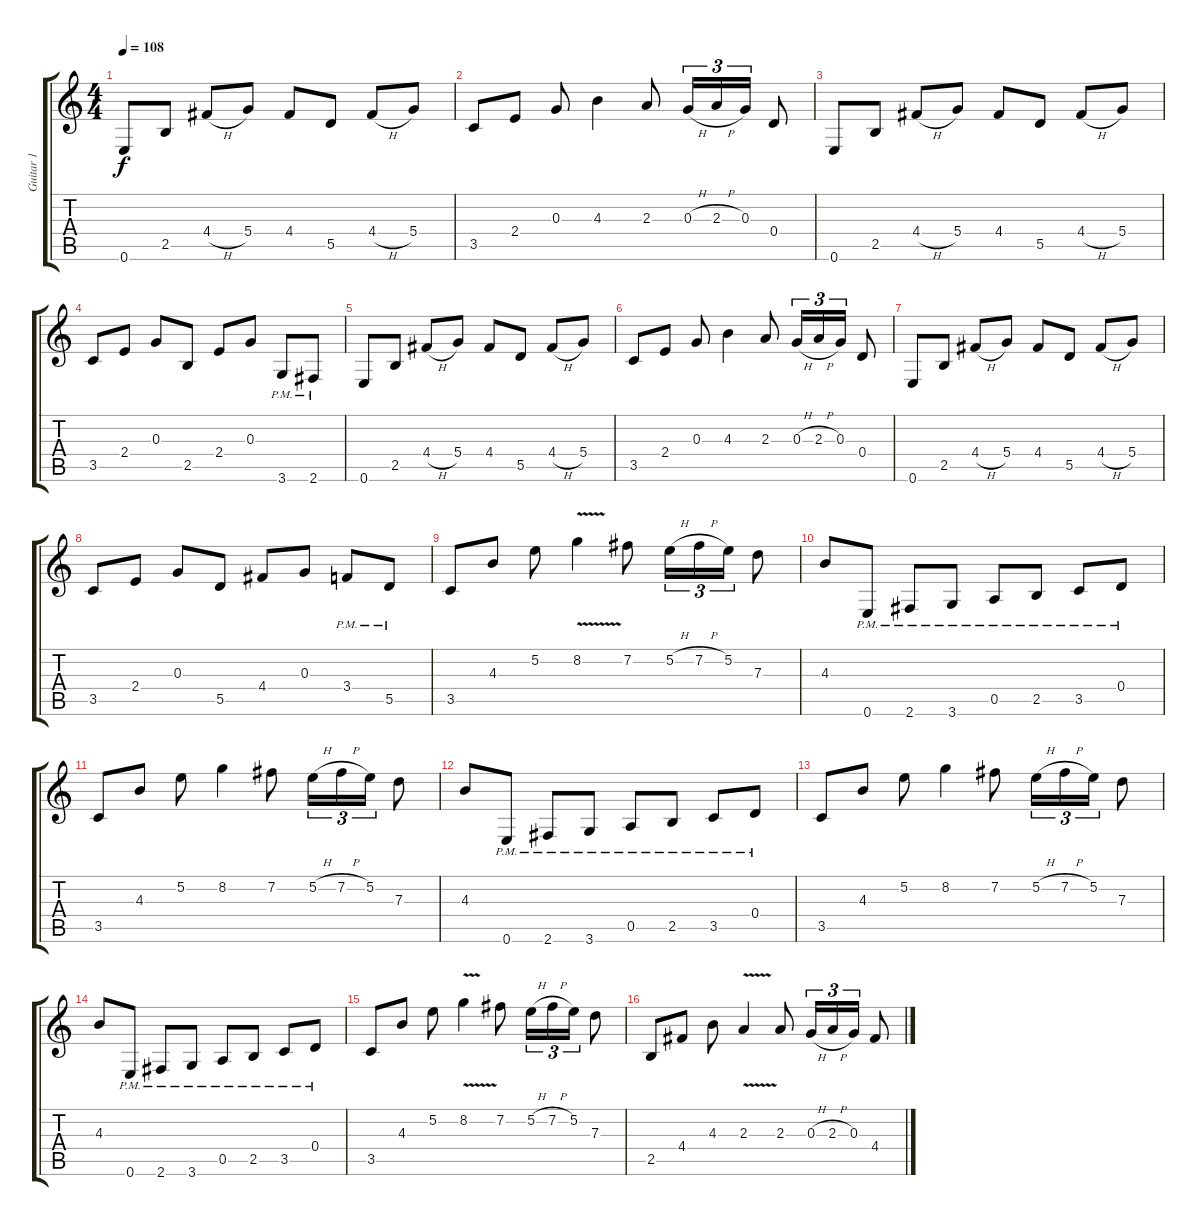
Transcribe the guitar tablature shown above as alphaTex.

\track ("Guitar 1" "Guitar 1") {instrument distortionguitar}
\staff {score tabs}
\tuning (E4 B3 G3 D3 A2 E2) {hide}
\ts (4 4)
\tempo 108
\clef g2
\ks c
0.6.8{dy f instrument distortionguitar} 2.5.8 4.4{h}.8 5.4.8 4.4.8 5.5.8 4.4{h}.8 5.4.8 |
3.5.8 2.4.8 0.3.8 4.3.4 2.3.8 0.3{h}.16{tu (3 2)} 2.3{h}.16{tu (3 2)} 0.3.16{tu (3 2)} 0.4.8 |
0.6.8 2.5.8 4.4{h}.8 5.4.8 4.4.8 5.5.8 4.4{h}.8 5.4.8 |
3.5.8 2.4.8 0.3.8 2.5.8 2.4.8 0.3.8 3.6{pm}.8 2.6{pm}.8 |
0.6.8 2.5.8 4.4{h}.8 5.4.8 4.4.8 5.5.8 4.4{h}.8 5.4.8 |
3.5.8 2.4.8 0.3.8 4.3.4 2.3.8 0.3{h}.16{tu (3 2)} 2.3{h}.16{tu (3 2)} 0.3.16{tu (3 2)} 0.4.8 |
0.6.8 2.5.8 4.4{h}.8 5.4.8 4.4.8 5.5.8 4.4{h}.8 5.4.8 |
3.5.8 2.4.8 0.3.8 5.5.8 4.4.8 0.3.8 3.4{pm}.8 5.5{pm}.8 |
3.5.8 4.3.8 5.2.8 8.2{v}.4 7.2.8 5.2{h}.16{tu (3 2)} 7.2{h}.16{tu (3 2)} 5.2.16{tu (3 2)} 7.3.8 |
4.3.8 0.6{pm}.8 2.6{pm}.8 3.6{pm}.8 0.5{pm}.8 2.5{pm}.8 3.5{pm}.8 0.4{pm}.8 |
3.5.8 4.3.8 5.2.8 8.2.4 7.2.8 5.2{h}.16{tu (3 2)} 7.2{h}.16{tu (3 2)} 5.2.16{tu (3 2)} 7.3.8 |
4.3.8 0.6{pm}.8 2.6{pm}.8 3.6{pm}.8 0.5{pm}.8 2.5{pm}.8 3.5{pm}.8 0.4{pm}.8 |
3.5.8 4.3.8 5.2.8 8.2.4 7.2.8 5.2{h}.16{tu (3 2)} 7.2{h}.16{tu (3 2)} 5.2.16{tu (3 2)} 7.3.8 |
4.3.8 0.6{pm}.8 2.6{pm}.8 3.6{pm}.8 0.5{pm}.8 2.5{pm}.8 3.5{pm}.8 0.4{pm}.8 |
3.5.8 4.3.8 5.2.8 8.2{v}.4 7.2.8 5.2{h}.16{tu (3 2)} 7.2{h}.16{tu (3 2)} 5.2.16{tu (3 2)} 7.3.8 |
2.5.8 4.4.8 4.3.8 2.3{v}.4 2.3.8 0.3{h}.16{tu (3 2)} 2.3{h}.16{tu (3 2)} 0.3.16{tu (3 2)} 4.4.8
